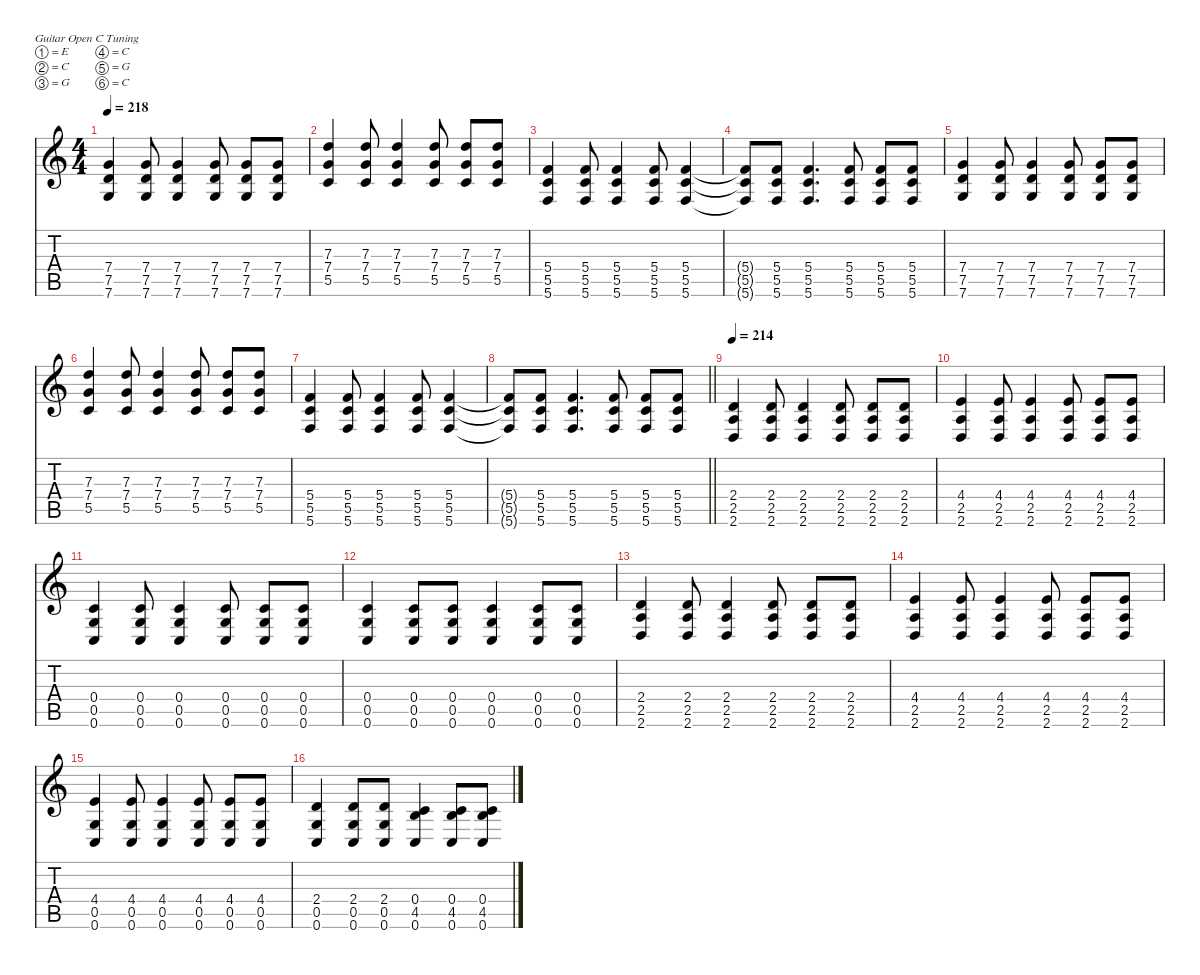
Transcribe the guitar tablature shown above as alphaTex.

\defaultSystemsLayout 4
\hideDynamics
\bracketExtendMode nobrackets
\singleTrackTrackNamePolicy hidden
\multiTrackTrackNamePolicy hidden
\firstSystemTrackNameMode fullname
\otherSystemsTrackNameOrientation horizontal
\track ("Guitar 2" "od.guit.") {defaultSystemsLayout 8 instrument overdrivenguitar}
\staff {score tabs}
\tuning (E4 C4 G3 C3 G2 C2)
\ts (4 4)
\tempo 218
\clef g2
\ks c
(7.4 7.5 7.6).4{dy f beam Up} (7.4 7.5 7.6).8{beam Up} (7.4 7.5 7.6).4{beam Up} (7.4 7.5 7.6).8{beam Up} (7.4 7.5 7.6).8{beam Up} (7.4 7.5 7.6).8{beam Up} |
(7.3 7.4 5.5).4{beam Up} (7.3 7.4 5.5).8{beam Up} (7.3 7.4 5.5).4{beam Up} (7.3 7.4 5.5).8{beam Up} (7.3 7.4 5.5).8{beam Up} (7.3 7.4 5.5).8{beam Up} |
(5.4 5.5 5.6).4{beam Up} (5.4 5.5 5.6).8{beam Up} (5.4 5.5 5.6).4{beam Up} (5.4 5.5 5.6).8{beam Up} (5.4 5.5 5.6).4{beam Up} |
(5.4{t} 5.5{t} 5.6{t}).8{beam Up} (5.4 5.5 5.6).8{beam Up} (5.4 5.5 5.6).4{d beam Up} (5.4 5.5 5.6).8{beam Up} (5.4 5.5 5.6).8{beam Up} (5.4 5.5 5.6).8{beam Up} |
(7.4 7.5 7.6).4{beam Up} (7.4 7.5 7.6).8{beam Up} (7.4 7.5 7.6).4{beam Up} (7.4 7.5 7.6).8{beam Up} (7.4 7.5 7.6).8{beam Up} (7.4 7.5 7.6).8{beam Up} |
(7.3 7.4 5.5).4{beam Up} (7.3 7.4 5.5).8{beam Up} (7.3 7.4 5.5).4{beam Up} (7.3 7.4 5.5).8{beam Up} (7.3 7.4 5.5).8{beam Up} (7.3 7.4 5.5).8{beam Up} |
(5.4 5.5 5.6).4{beam Up} (5.4 5.5 5.6).8{beam Up} (5.4 5.5 5.6).4{beam Up} (5.4 5.5 5.6).8{beam Up} (5.4 5.5 5.6).4{beam Up} |
\barLineRight lightlight
(5.4{t} 5.5{t} 5.6{t}).8{beam Up} (5.4 5.5 5.6).8{beam Up} (5.4 5.5 5.6).4{d beam Up} (5.4 5.5 5.6).8{beam Up} (5.4 5.5 5.6).8{beam Up} (5.4 5.5 5.6).8{beam Up} |
\tempo 214
(2.4 2.5 2.6).4{beam Up} (2.4 2.5 2.6).8{beam Up} (2.4 2.5 2.6).4{beam Up} (2.4 2.5 2.6).8{beam Up} (2.4 2.5 2.6).8{beam Up} (2.4 2.5 2.6).8{beam Up} |
(4.4 2.5 2.6).4{beam Up} (4.4 2.5 2.6).8{beam Up} (4.4 2.5 2.6).4{beam Up} (4.4 2.5 2.6).8{beam Up} (4.4 2.5 2.6).8{beam Up} (4.4 2.5 2.6).8{beam Up} |
(0.4 0.5 0.6).4{beam Up} (0.4 0.5 0.6).8{beam Up} (0.4 0.5 0.6).4{beam Up} (0.4 0.5 0.6).8{beam Up} (0.4 0.5 0.6).8{beam Up} (0.4 0.5 0.6).8{beam Up} |
(0.4 0.5 0.6).4{beam Up} (0.4 0.5 0.6).8{beam Up} (0.4 0.5 0.6).8{beam Up} (0.4 0.5 0.6).4{beam Up} (0.4 0.5 0.6).8{beam Up} (0.4 0.5 0.6).8{beam Up} |
(2.4 2.5 2.6).4{beam Up} (2.4 2.5 2.6).8{beam Up} (2.4 2.5 2.6).4{beam Up} (2.4 2.5 2.6).8{beam Up} (2.4 2.5 2.6).8{beam Up} (2.4 2.5 2.6).8{beam Up} |
(4.4 2.5 2.6).4{beam Up} (4.4 2.5 2.6).8{beam Up} (4.4 2.5 2.6).4{beam Up} (4.4 2.5 2.6).8{beam Up} (4.4 2.5 2.6).8{beam Up} (4.4 2.5 2.6).8{beam Up} |
(4.4 0.5 0.6).4{beam Up} (4.4 0.5 0.6).8{beam Up} (4.4 0.5 0.6).4{beam Up} (4.4 0.5 0.6).8{beam Up} (4.4 0.5 0.6).8{beam Up} (4.4 0.5 0.6).8{beam Up} |
(2.4 0.5 0.6).4{beam Up} (2.4 0.5 0.6).8{beam Up} (2.4 0.5 0.6).8{beam Up} (0.4 4.5 0.6).4{beam Up} (0.4 4.5 0.6).8{beam Up} (0.4 4.5 0.6).8{beam Up}
